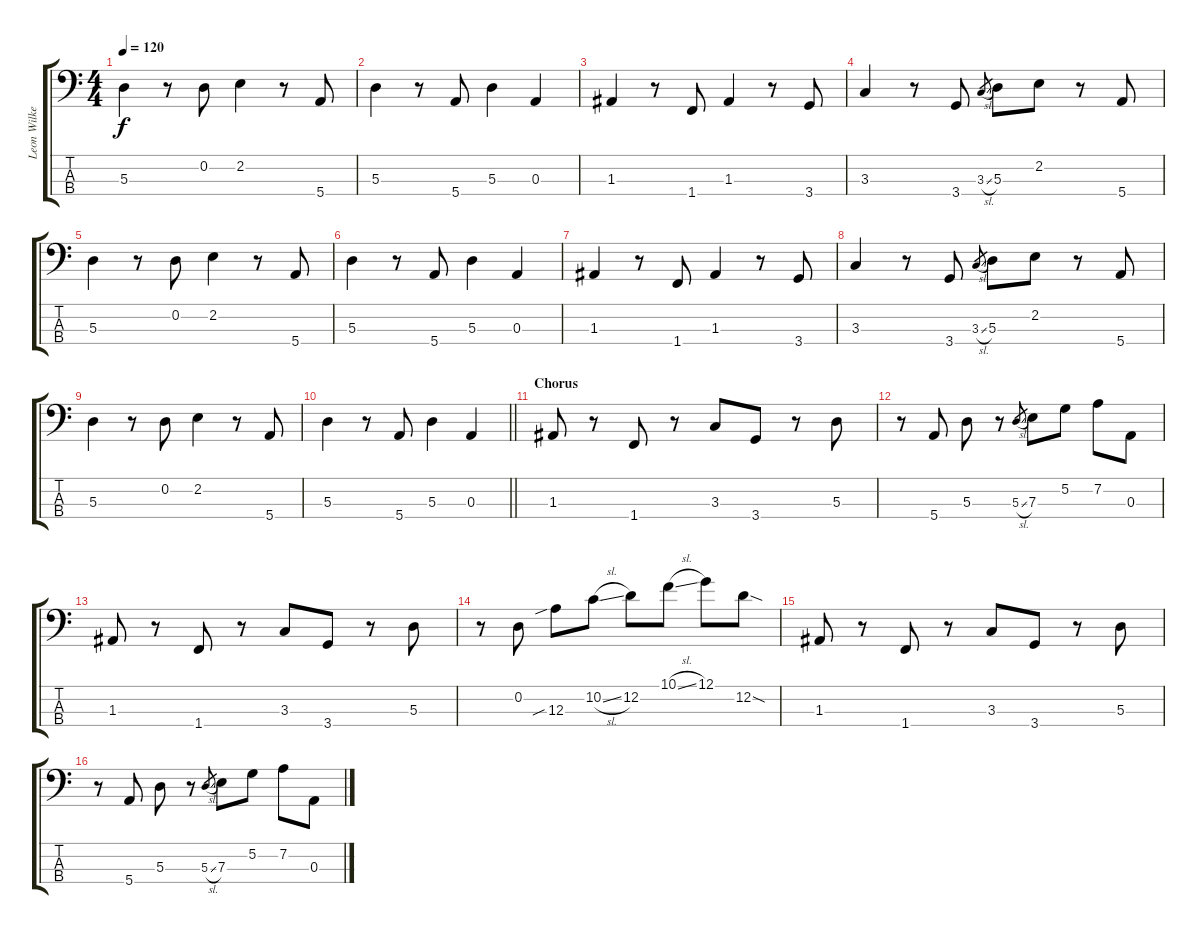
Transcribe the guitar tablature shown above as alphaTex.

\track ("Leon Wilkeson (Bass Guitar)" "Leon Wilke") {instrument electricbasspick}
\staff {score tabs}
\tuning (G2 D2 A1 E1) {hide}
\ts (4 4)
\tempo 120
\clef f4
\ks c
5.3.4{dy f} r.8 0.2.8 2.2.4 r.8 5.4.8 |
5.3.4 r.8 5.4.8 5.3.4 0.3.4 |
1.3.4 r.8 1.4.8 1.3.4 r.8 3.4.8 |
3.3.4 r.8 3.4.8 3.3{sl}.8{gr} 5.3.8 2.2.8 r.8 5.4.8 |
5.3.4 r.8 0.2.8 2.2.4 r.8 5.4.8 |
5.3.4 r.8 5.4.8 5.3.4 0.3.4 |
1.3.4 r.8 1.4.8 1.3.4 r.8 3.4.8 |
3.3.4 r.8 3.4.8 3.3{sl}.8{gr} 5.3.8 2.2.8 r.8 5.4.8 |
5.3.4 r.8 0.2.8 2.2.4 r.8 5.4.8 |
\barLineRight lightlight
5.3.4 r.8 5.4.8 5.3.4 0.3.4 |
\section ("" "Chorus")
1.3.8 r.8 1.4.8 r.8 3.3.8 3.4.8 r.8 5.3.8 |
r.8 5.4.8 5.3.8 r.8 5.3{sl}.8{gr} 7.3.8 5.2.8 7.2.8 0.3.8 |
1.3.8 r.8 1.4.8 r.8 3.3.8 3.4.8 r.8 5.3.8 |
r.8 0.2.8 12.3{sib}.8 10.2{sl}.8 12.2.8 10.1{sl}.8 12.1.8 12.2{sod}.8 |
1.3.8 r.8 1.4.8 r.8 3.3.8 3.4.8 r.8 5.3.8 |
r.8 5.4.8 5.3.8 r.8 5.3{sl}.8{gr} 7.3.8 5.2.8 7.2.8 0.3.8
